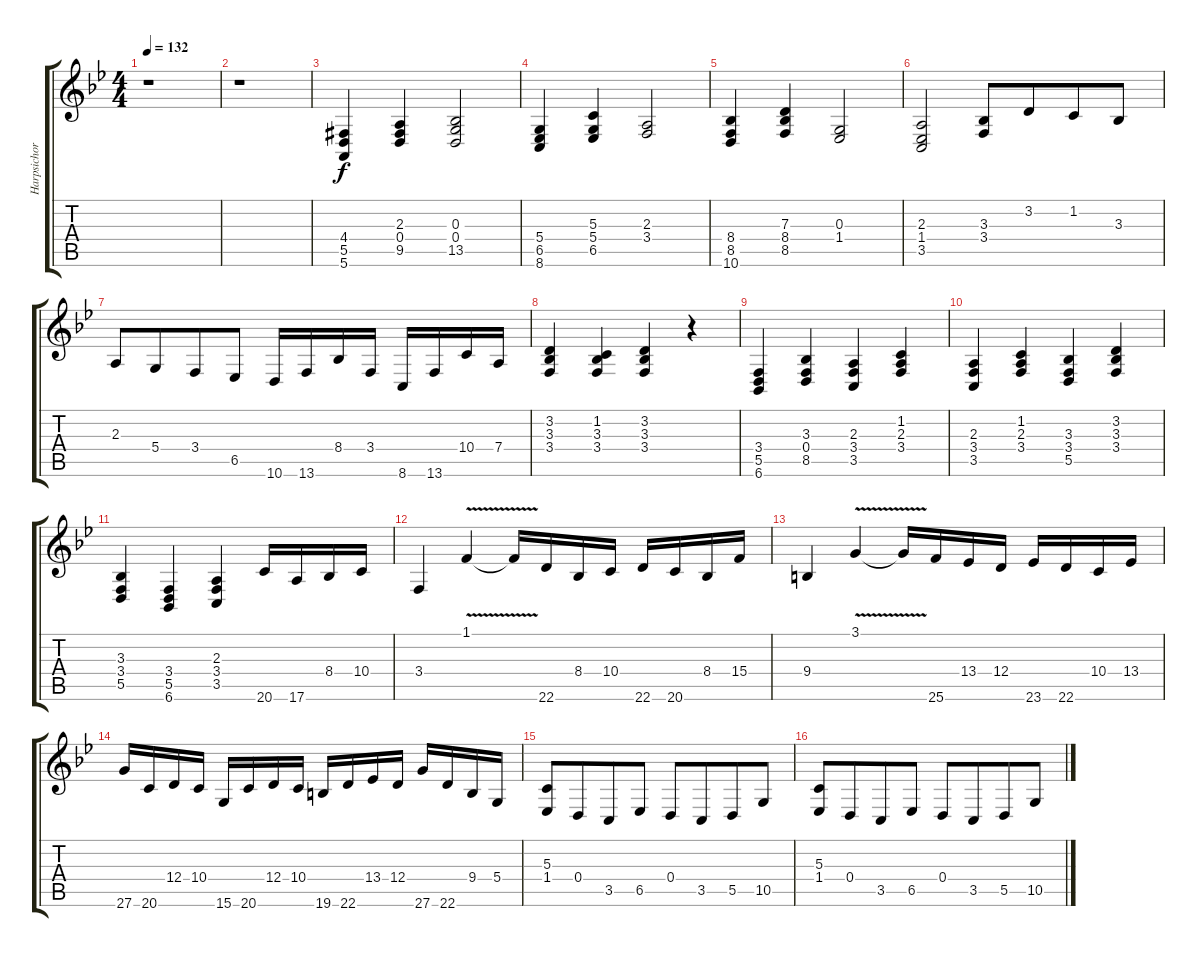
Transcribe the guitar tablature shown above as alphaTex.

\track ("Harpsichord" "Harpsichor") {instrument harpsichord}
\staff {score tabs}
\tuning (E4 B3 G3 D3 A2 E2) {hide}
\ts (4 4)
\tempo 132
\clef g2
\ks gminor
r.1{dy f} |
r.1 |
(4.4{acc #} 5.5 5.6).4 (2.3 0.4 9.5{acc #}).4 (0.3 0.4 13.5).2 |
(5.4 6.5 8.6).4 (5.3 5.4 6.5).4{beam Up} (2.3 3.4).2 |
(8.4 8.5 10.6).4 (7.3 8.4 8.5).4{beam Up} (0.3 1.4).2 |
(2.3 1.4 3.5).2{beam Up} (3.3 3.4).8{beam Up} 3.2.8{beam Up beam merge} 1.2.8{beam Up} 3.3.8{beam Up} |
2.3.8{beam Up} 5.4.8{beam Up beam merge} 3.4.8{beam Up} 6.5.8{beam Up} 10.6.16 13.6.16 8.4.16 3.4.16 8.6.16 13.6.16 10.4.16 7.4.16 |
(3.2 3.3 3.4).4 (1.2 3.3 3.4).4 (3.2 3.3 3.4).4 r.4 |
(3.4 5.5 6.6).4 (3.3 0.4 8.5).4 (2.3 3.4 3.5).4 (1.2 2.3 3.4).4 |
(2.3 3.4 3.5).4 (1.2 2.3 3.4).4 (3.3 3.4 5.5).4 (3.2 3.3 3.4).4{beam Up} |
(3.3 3.4 5.5).4 (3.4 5.5 6.6).4 (2.3 3.4 3.5).4 20.6.16 17.6.16 8.4.16 10.4.16 |
3.4.4 1.1{v}.4 1.1{t}.16 22.6.16 8.4.16 10.4.16 22.6.16 20.6.16 8.4.16 15.4.16 |
9.4.4 3.1{v}.4 3.1{t}.16 25.6.16 13.4.16 12.4.16 23.6.16 22.6.16 10.4.16 13.4.16 |
27.6.16 20.6.16 12.4.16 10.4.16 15.6.16 20.6.16 12.4.16 10.4.16 19.6.16 22.6.16 13.4.16 12.4.16 27.6.16 22.6.16 9.4.16 5.4.16 |
(5.3 1.4).8{beam Up} 0.4.8{beam Up beam merge} 3.5.8{beam Up} 6.5.8{beam Up} 0.4.8{beam Up} 3.5.8{beam Up beam merge} 5.5.8{beam Up} 10.5.8{beam Up} |
(5.3 1.4).8{beam Up} 0.4.8{beam Up beam merge} 3.5.8{beam Up} 6.5.8{beam Up} 0.4.8{beam Up} 3.5.8{beam Up beam merge} 5.5.8{beam Up} 10.5.8{beam Up}
